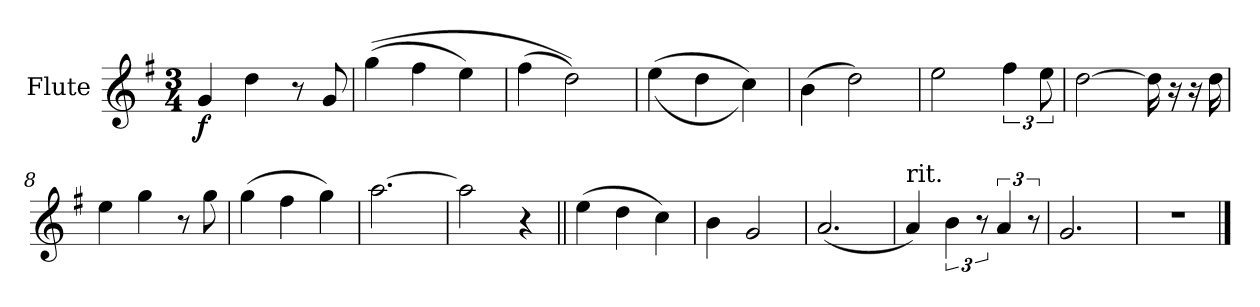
**kern	**dynam
*part1	*part1
*staff1	*staff1
*I"Flute	*
*I'Fl.	*
*clefG2	*
*k[f#]	*
*M3/4	*
*MM90	*
=1	=1
!	!LO:DY:b
4g/	f
4dd\	.
8r	.
8g/	.
=2	=2
(>(>4gg\	.
4ff#\	.
4ee\)	.
=3	=3
(>4ff#\	.
2dd\))	.
=4	=4
(>(>4ee\	.
4dd\	.
4cc\))	.
=5	=5
(>4b\	.
2dd\)	.
=6	=6
2ee\	.
6ff#\	.
12ee\	.
=7	=7
[2dd\	.
16dd\]	.
16r	.
16r	.
16dd\	.
!!LO:LB:g=z
=8	=8
4ee\	.
4gg\	.
8r	.
8gg\	.
=9	=9
(>4gg\	.
4ff#\	.
4gg\)	.
=10	=10
[2.aa\	.
=11	=11
2aa\]	.
4r	.
=12||	=12||
(>4ee\	.
4dd\	.
4cc\)	.
=13	=13
4b\	.
2g/	.
=14	=14
(<2.a/	.
=15	=15
!LO:TX:a:t=rit.	!
4a/)	.
6b\	.
12r	.
6a/	.
12r	.
=16	=16
2.g/	.
!!LO:LB:g=z
=17	=17
2.r	.
==	==
*-	*-
